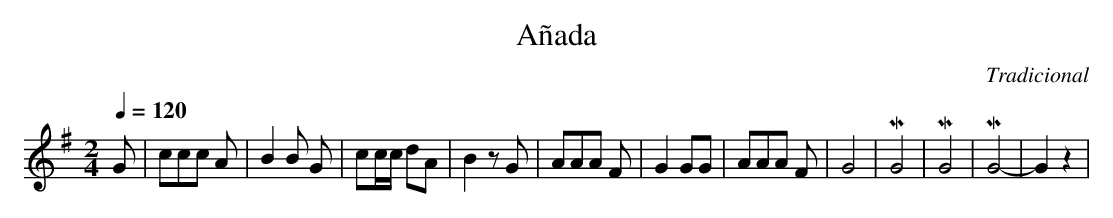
X:1
T:Añada
C:Tradicional
M:2/4
L:1/8
Q:1/4=120
K:G
G|ccc A|B2 B G|cc/c/ dA|B2 z G|AAA F|G2 GG|AAA F|G4|MG4|MG4|MG4-|G2 z2|
